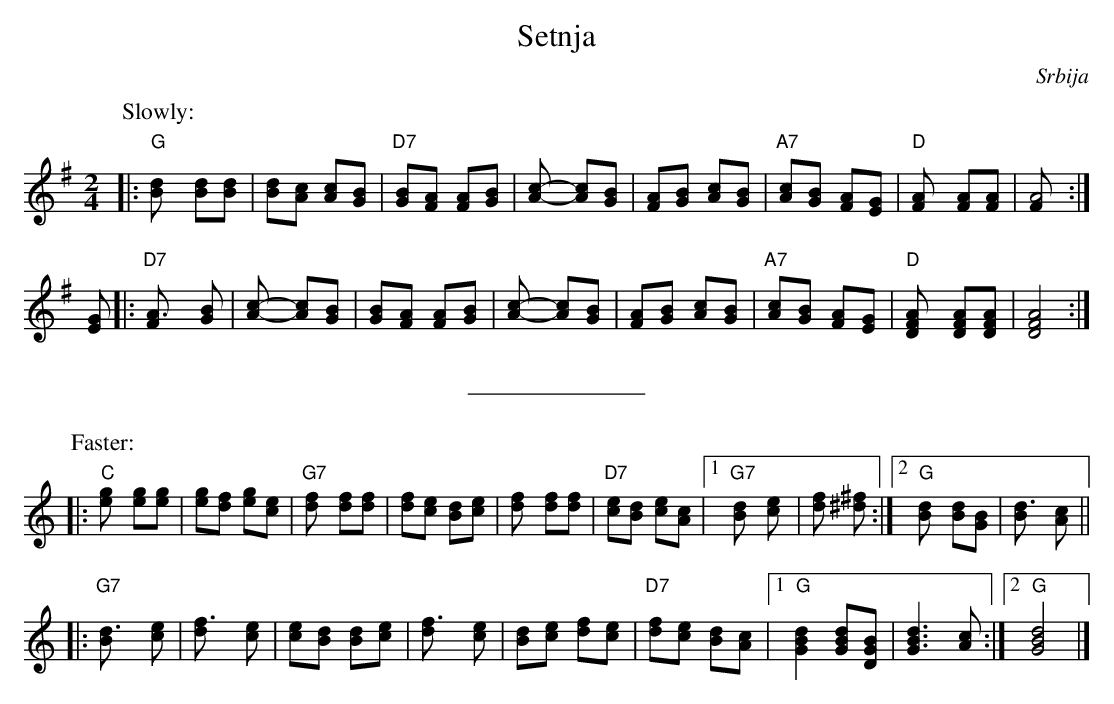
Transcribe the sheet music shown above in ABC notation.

X:1
T: Setnja
O: Srbija
M: 2/4
L: 1/8
K: G
P: Slowly:
|: "G"[d2B] [dB][dB] | [dB][cA] [cA][BG] | "D7"[BG][AF] [AF][BG] | [c2A]- [cA][BG] \
| [AF][BG] [cA][BG] | "A7"[cA][BG] [AF][GE] | "D"[A2F] [AF][AF] | [A4F] :|
[GE] |: "D7"[A3F] [BG] | [c2A]- [cA][BG] | [BG][AF] [AF][BG] | [c2A]- [cA][BG] \
| [AF][BG] [cA][BG] | "A7"[cA][BG] [AF][GE] | "D"[A2FD2] [AFD][AFD] | [A4F4D4] :|
%%sep
P: Faster:
K: C
|: "C"[g2e] [ge][ge] | [ge][fd] [ge][ec] | "G7"[f2d] [fd][fd] | [fd][ec] [dB][ec] \
| [f2d] [fd][fd] | "D7"[ec][dB] [ec][cA] |1 "G7"[d2B] [e2c] | [f2d] [^f2^d] :|2 "G"[d2B] [dB][BG] | [d3B] [cA] ||
|: "G7" [d3B] [ec] | [f3d] [ec] | [ec][dB] [dB][ec] | [f3d] [ec] \
| [dB][ec] [fd][ec] | "D7"[fd][ec] [dB][cA] |1 "G"[d2B2G2] [dBG][BGD] | [d3B3G3] [cA] :|2 "G"[d4B4G4] |]
